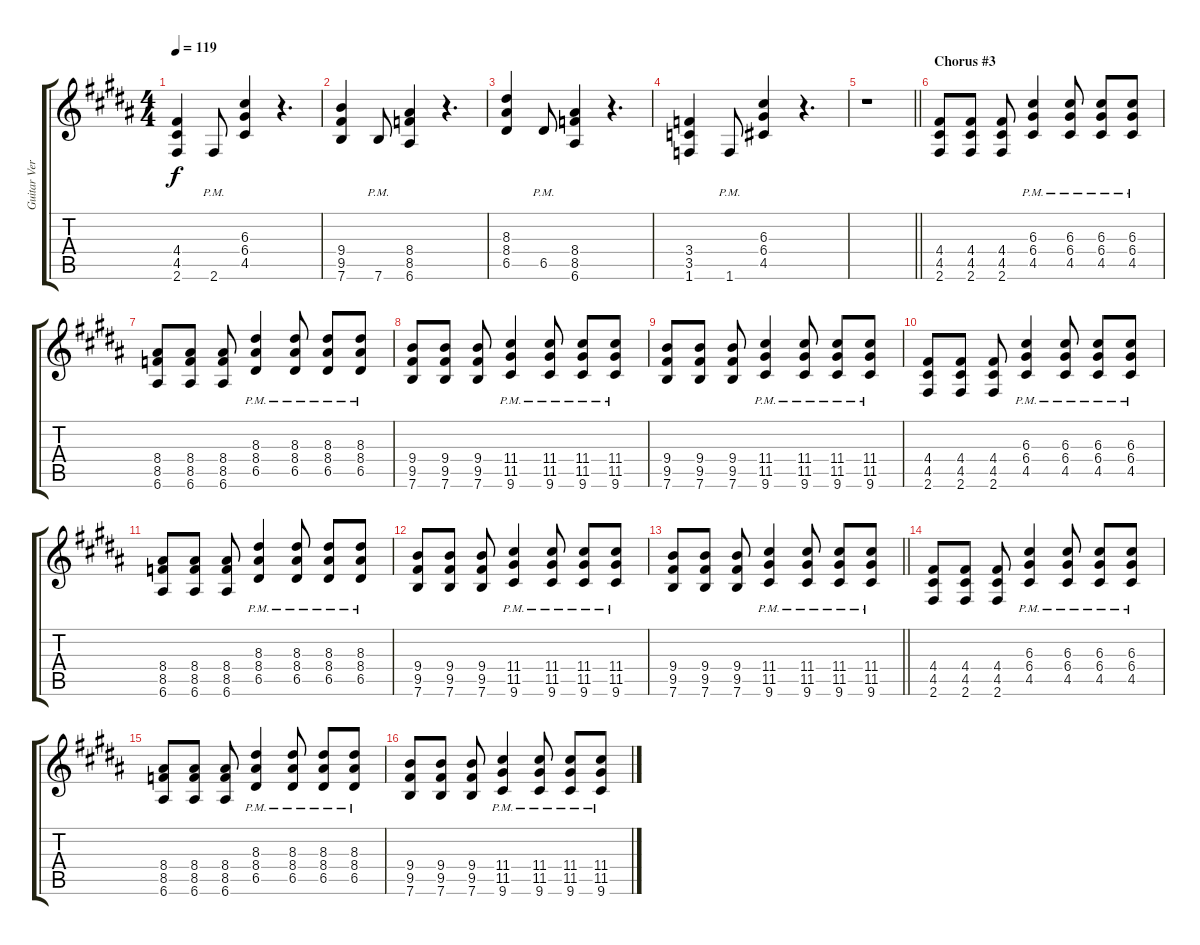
\track ("Guitar Version" "Guitar Ver") {mute instrument overdrivenguitar}
\staff {score tabs}
\tuning (E4 B3 G3 D3 A2 E2) {hide}
\ts (4 4)
\tempo 119
\clef g2
\ks b
(4.4 4.5 2.6).4{dy f} 2.6{pm}.8 (6.3 6.4 4.5).4 r.4{d} |
(9.4 9.5 7.6).4 7.6{pm}.8 (8.4 8.5 6.6).4 r.4{d} |
(8.3 8.4 6.5).4 6.5{pm}.8 (8.4 8.5 6.6).4 r.4{d} |
(3.4 3.5 1.6).4 1.6{pm}.8 (6.3 6.4 4.5).4 r.4{d} |
\barLineRight lightlight
r.1 |
\section ("" "Chorus #3")
(4.4 4.5 2.6).8 (4.4 4.5 2.6).8 (4.4 4.5 2.6).8 (6.3{pm} 6.4{pm} 4.5{pm}).4 (6.3{pm} 6.4{pm} 4.5{pm}).8 (6.3{pm} 6.4{pm} 4.5{pm}).8 (6.3{pm} 6.4{pm} 4.5{pm}).8 |
(8.4 8.5 6.6).8 (8.4 8.5 6.6).8 (8.4 8.5 6.6).8 (8.3{pm} 8.4{pm} 6.5{pm}).4 (8.3{pm} 8.4{pm} 6.5{pm}).8 (8.3{pm} 8.4{pm} 6.5{pm}).8 (8.3{pm} 8.4{pm} 6.5{pm}).8 |
(9.4 9.5 7.6).8 (9.4 9.5 7.6).8 (9.4 9.5 7.6).8 (11.4{pm} 11.5{pm} 9.6{pm}).4 (11.4{pm} 11.5{pm} 9.6{pm}).8 (11.4{pm} 11.5{pm} 9.6{pm}).8 (11.4{pm} 11.5{pm} 9.6{pm}).8 |
(9.4 9.5 7.6).8 (9.4 9.5 7.6).8 (9.4 9.5 7.6).8 (11.4{pm} 11.5{pm} 9.6{pm}).4 (11.4{pm} 11.5{pm} 9.6{pm}).8 (11.4{pm} 11.5{pm} 9.6{pm}).8 (11.4{pm} 11.5{pm} 9.6{pm}).8 |
(4.4 4.5 2.6).8 (4.4 4.5 2.6).8 (4.4 4.5 2.6).8 (6.3{pm} 6.4{pm} 4.5{pm}).4 (6.3{pm} 6.4{pm} 4.5{pm}).8 (6.3{pm} 6.4{pm} 4.5{pm}).8 (6.3{pm} 6.4{pm} 4.5{pm}).8 |
(8.4 8.5 6.6).8 (8.4 8.5 6.6).8 (8.4 8.5 6.6).8 (8.3{pm} 8.4{pm} 6.5{pm}).4 (8.3{pm} 8.4{pm} 6.5{pm}).8 (8.3{pm} 8.4{pm} 6.5{pm}).8 (8.3{pm} 8.4{pm} 6.5{pm}).8 |
(9.4 9.5 7.6).8 (9.4 9.5 7.6).8 (9.4 9.5 7.6).8 (11.4{pm} 11.5{pm} 9.6{pm}).4 (11.4{pm} 11.5{pm} 9.6{pm}).8 (11.4{pm} 11.5{pm} 9.6{pm}).8 (11.4{pm} 11.5{pm} 9.6{pm}).8 |
\barLineRight lightlight
(9.4 9.5 7.6).8 (9.4 9.5 7.6).8 (9.4 9.5 7.6).8 (11.4{pm} 11.5{pm} 9.6{pm}).4 (11.4{pm} 11.5{pm} 9.6{pm}).8 (11.4{pm} 11.5{pm} 9.6{pm}).8 (11.4{pm} 11.5{pm} 9.6{pm}).8 |
(4.4 4.5 2.6).8 (4.4 4.5 2.6).8 (4.4 4.5 2.6).8 (6.3{pm} 6.4{pm} 4.5{pm}).4 (6.3{pm} 6.4{pm} 4.5{pm}).8 (6.3{pm} 6.4{pm} 4.5{pm}).8 (6.3{pm} 6.4{pm} 4.5{pm}).8 |
(8.4 8.5 6.6).8 (8.4 8.5 6.6).8 (8.4 8.5 6.6).8 (8.3{pm} 8.4{pm} 6.5{pm}).4 (8.3{pm} 8.4{pm} 6.5{pm}).8 (8.3{pm} 8.4{pm} 6.5{pm}).8 (8.3{pm} 8.4{pm} 6.5{pm}).8 |
(9.4 9.5 7.6).8 (9.4 9.5 7.6).8 (9.4 9.5 7.6).8 (11.4{pm} 11.5{pm} 9.6{pm}).4 (11.4{pm} 11.5{pm} 9.6{pm}).8 (11.4{pm} 11.5{pm} 9.6{pm}).8 (11.4{pm} 11.5{pm} 9.6{pm}).8
